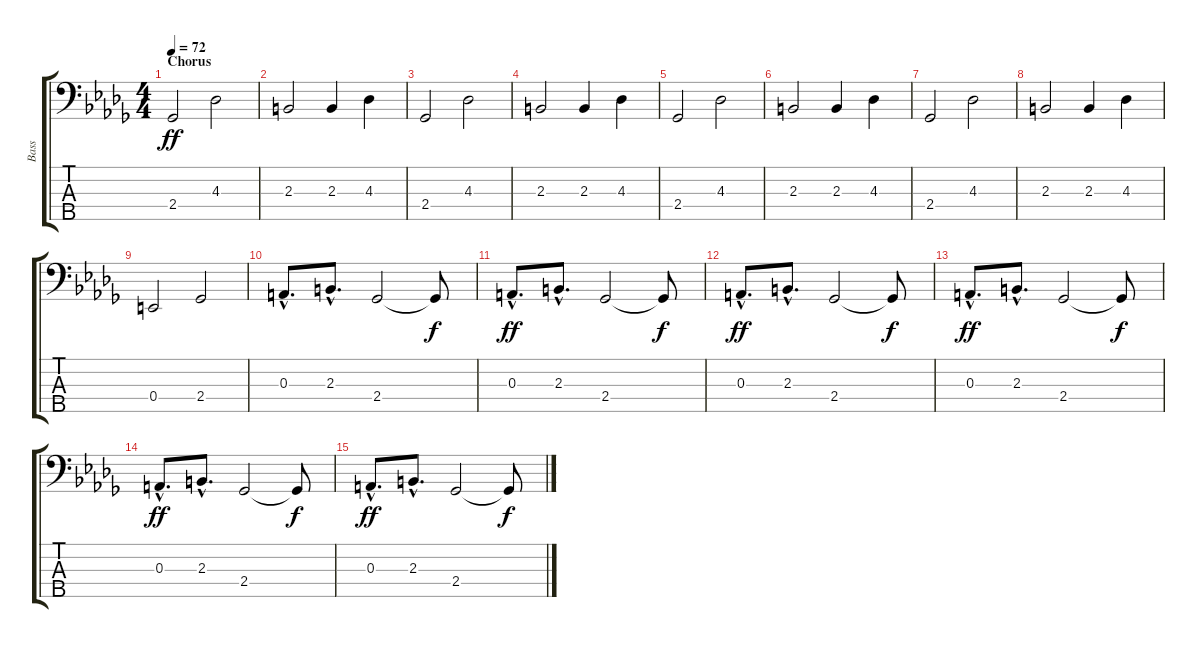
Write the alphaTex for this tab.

\track ("Bass" "Bass") {instrument acousticbass}
\staff {score tabs}
\tuning (G2 D2 A1 E1 B0) {hide}
\ts (4 4)
\section ("" "Chorus")
\tempo 72
\clef f4
\ks db
2.4.2{dy ff} 4.3.2 |
2.3.2 2.3.4 4.3.4 |
2.4.2 4.3.2 |
2.3.2 2.3.4 4.3.4 |
2.4.2 4.3.2 |
2.3.2 2.3.4 4.3.4 |
2.4.2 4.3.2 |
2.3.2 2.3.4 4.3.4 |
0.4.2 2.4.2 |
0.3{hac}.8{d} 2.3{hac}.8{d} 2.4.2 2.4{t}.8{dy f} |
0.3{hac}.8{d dy ff} 2.3{hac}.8{d} 2.4.2 2.4{t}.8{dy f} |
0.3{hac}.8{d dy ff} 2.3{hac}.8{d} 2.4.2 2.4{t}.8{dy f} |
0.3{hac}.8{d dy ff} 2.3{hac}.8{d} 2.4.2 2.4{t}.8{dy f} |
0.3{hac}.8{d dy ff} 2.3{hac}.8{d} 2.4.2 2.4{t}.8{dy f} |
0.3{hac}.8{d dy ff} 2.3{hac}.8{d} 2.4.2 2.4{t}.8{dy f}
